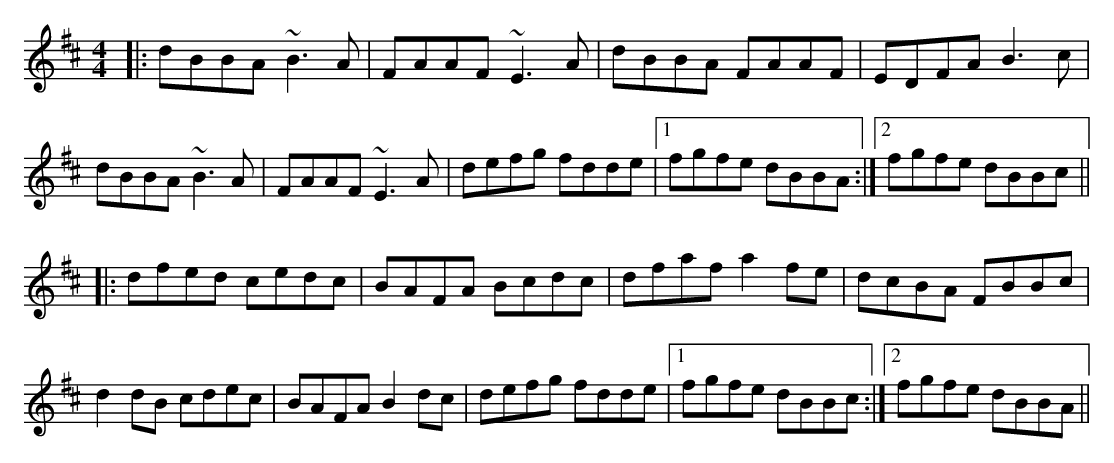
X:1
M:4/4
K:Bmin
|:dBBA ~B3A|FAAF ~E3A|dBBA FAAF|EDFA B3c|
dBBA ~B3A|FAAF ~E3A|defg fdde|1 fgfe dBBA:|2 fgfe dBBc||
|:dfed cedc|BAFA Bcdc|dfaf a2fe|dcBA FBBc|
d2dB cdec|BAFA B2dc|defg fdde|1 fgfe dBBc:|2 fgfe dBBA||
